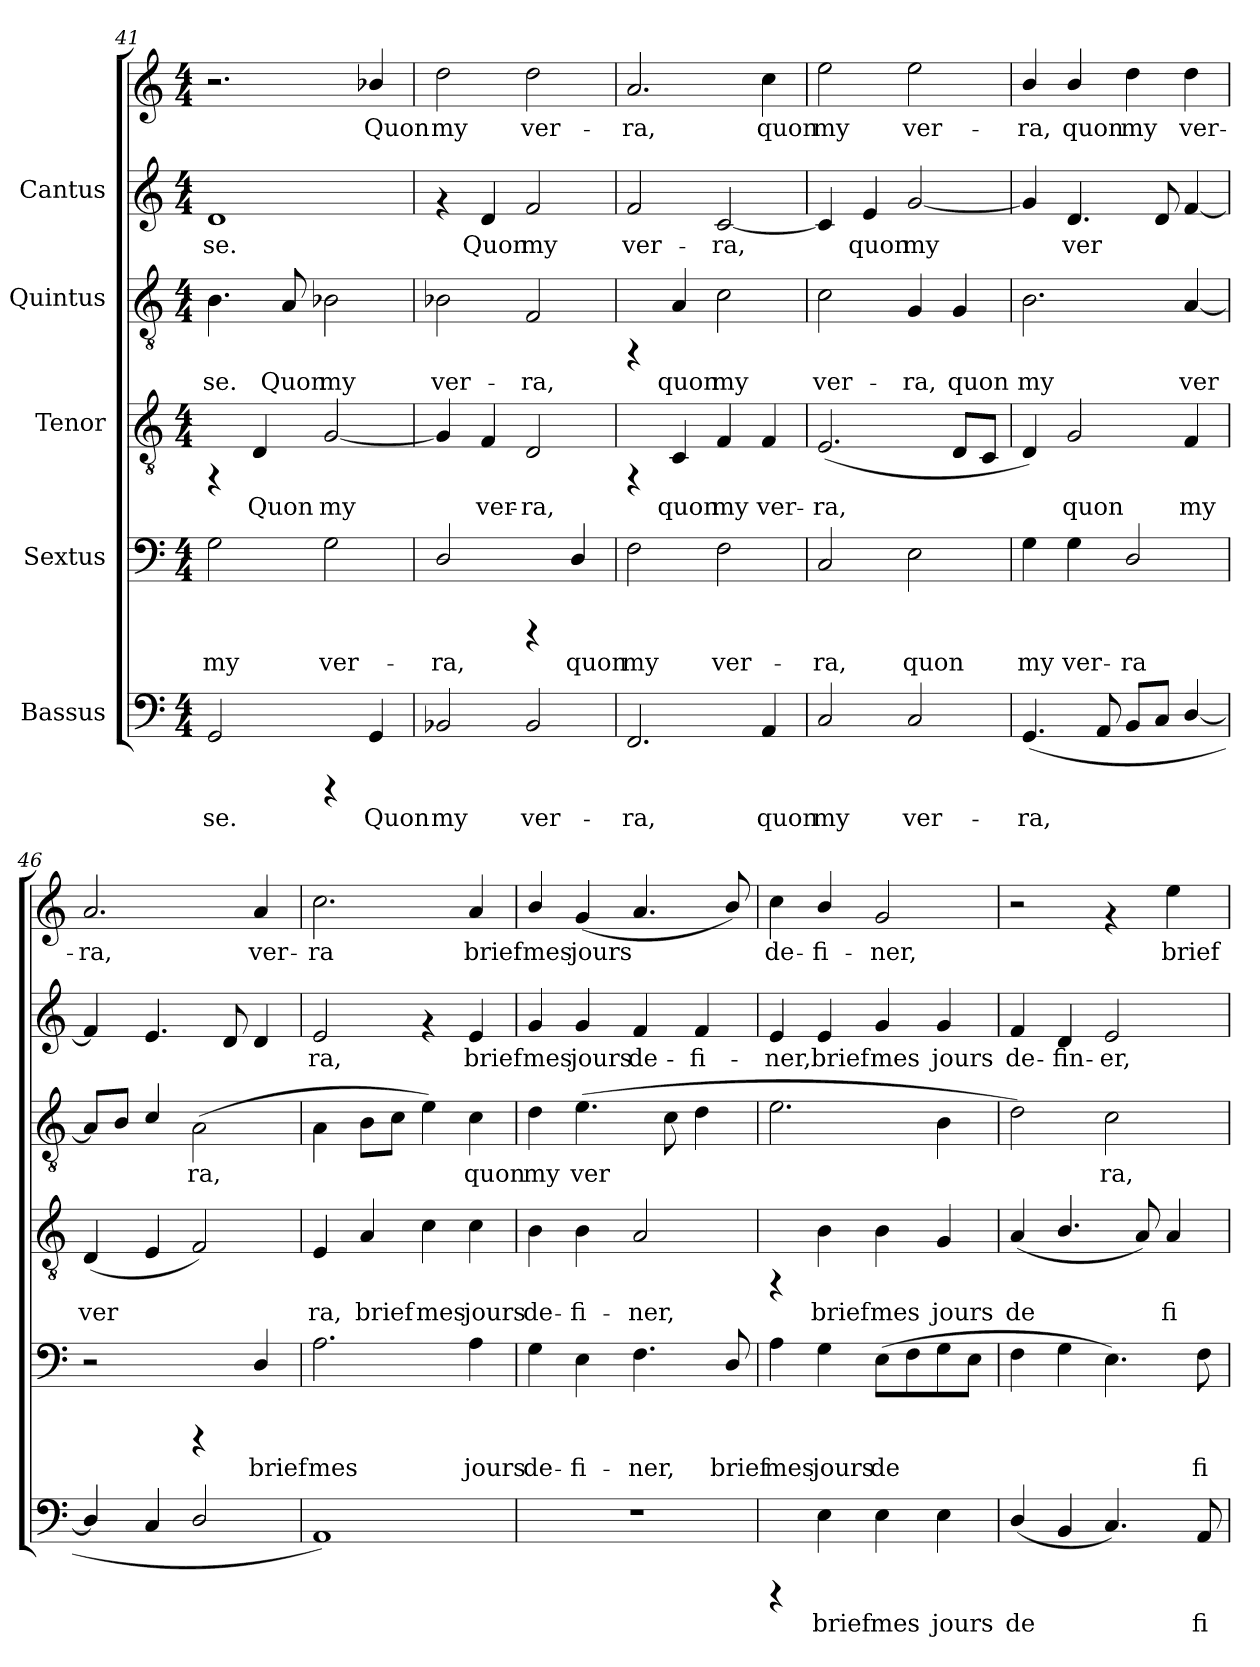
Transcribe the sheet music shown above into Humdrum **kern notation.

**kern	**text	**kern	**text	**kern	**text	**kern	**text	**kern	**text	**kern	**text
*part5	*part5	*part4	*part4	*part3	*part3	*part2	*part2	*part1	*part1	*part1	*part1
*staff6	*staff6	*staff5	*staff5	*staff4	*staff4	*staff3	*staff3	*staff2	*staff2	*staff1	*staff1
*I"Bassus	*	*I"Sextus	*	*I"Tenor	*	*I"Quintus	*	*I"Cantus	*	*	*
*clefF4	*	*clefF4	*	*clefGv2	*	*clefGv2	*	*clefG2	*	*clefG2	*
*M4/4	*	*M4/4	*	*M4/4	*	*M4/4	*	*M4/4	*	*M4/4	*
=41	=41	=41	=41	=41	=41	=41	=41	=41	=41	=41	=41
!	!LO:LY:b:cj	!	!LO:LY:b:cj	!	!	!	!LO:LY:b:cj	!	!LO:LY:b:cj	!	!
2GG/	-se.	2G\	my	4rFF	.	4.B\	-se.	1d	se.	2.r	.
!	!	!	!	!	!LO:LY:b:cj	!	!	!	!	!	!
.	.	.	.	4D/	Quon	.	.	.	.	.	.
!	!	!	!	!	!	!	!LO:LY:b:cj	!	!	!	!
.	.	.	.	.	.	8A/	Quon	.	.	.	.
!	!	!	!LO:LY:b:cj	!	!LO:LY:b:cj	!	!LO:LY:b:cj	!	!	!	!
4rCCC	.	2G\	ver-	[<2G/	my	2B-X\	my	.	.	.	.
!	!LO:LY:b:cj	!	!	!	!	!	!	!	!	!	!LO:LY:b
4GG/	Quon	.	.	.	.	.	.	.	.	4b-X/	-Quon
=42	=42	=42	=42	=42	=42	=42	=42	=42	=42	=42	=42
!	!LO:LY:b:cj	!	!LO:LY:b:cj	!	!LO:LY:b:cj	!	!LO:LY:b:cj	!	!	!	!LO:LY:b
2BB-X/	my	2D/	-ra,	4G/]	.	2B-X\	ver-	4rf	.	2dd\	my
!	!	!	!	!	!LO:LY:b:cj	!	!	!	!LO:LY:b:cj	!	!
.	.	.	.	4F/	ver-	.	.	4d/	-Quon	.	.
!	!LO:LY:b:cj	!	!	!	!LO:LY:b:cj	!	!LO:LY:b:cj	!	!LO:LY:b:cj	!	!LO:LY:b
2BB-/	ver-	4rCCC	.	2D/	-ra,	2F/	-ra,	2f/	my	2dd\	ver-
!	!	!	!LO:LY:b:cj	!	!	!	!	!	!	!	!
.	.	4D/	quon	.	.	.	.	.	.	.	.
=43	=43	=43	=43	=43	=43	=43	=43	=43	=43	=43	=43
!	!LO:LY:b:cj	!	!LO:LY:b:cj	!	!	!	!	!	!LO:LY:b:cj	!	!LO:LY:b
2.FF/	-ra,	2F\	my	4rFF	.	4rFF	.	2f/	ver-	2.a/	ra,
!	!	!	!	!	!LO:LY:b:cj	!	!LO:LY:b:cj	!	!	!	!
.	.	.	.	4C/	quon	4A/	quon	.	.	.	.
!	!	!	!LO:LY:b:cj	!	!LO:LY:b:cj	!	!LO:LY:b:cj	!	!LO:LY:b:cj	!	!
.	.	2F\	ver-	4F/	my	2c\	my	[<2c/	-ra,	.	.
!	!LO:LY:b:cj	!	!	!	!LO:LY:b:cj	!	!	!	!	!	!LO:LY:b
4AA/	quon	.	.	4F/	ver-	.	.	.	.	4cc\	quon
=44	=44	=44	=44	=44	=44	=44	=44	=44	=44	=44	=44
!	!LO:LY:b:cj	!	!LO:LY:b:cj	!	!LO:LY:b:cj	!	!LO:LY:b:cj	!	!LO:LY:b:cj	!	!LO:LY:b
2C/	my	2C/	-ra,	(<2.E/	-ra,	2c\	ver-	4c/]	-	2ee\	my
!	!	!	!	!	!	!	!	!	!LO:LY:b:cj	!	!
.	.	.	.	.	.	.	.	4e/	quon	.	.
!	!LO:LY:b:cj	!	!LO:LY:b:cj	!	!	!	!LO:LY:b:cj	!	!LO:LY:b:cj	!	!LO:LY:b
2C/	ver-	2E\	quon	.	.	4G/	-ra,	[<2g/	my	2ee\	ver-
!	!	!	!	!	!LO:LY:b:cj	!	!LO:LY:b:cj	!	!	!	!
.	.	.	.	8D/L	.	4G/	quon	.	.	.	.
!	!	!	!	!	!LO:LY:b:cj	!	!	!	!	!	!
.	.	.	.	8C/J	.	.	.	.	.	.	.
!!LO:LB:g=z
=45	=45	=45	=45	=45	=45	=45	=45	=45	=45	=45	=45
!	!LO:LY:b:cj	!	!LO:LY:b:cj	!	!LO:LY:b:cj	!	!LO:LY:b:cj	!	!LO:LY:b:cj	!	!LO:LY:b
(<4.GG/	-ra,	4G\	my	4D/)	.	2.B\	my	4g/]	-	4b/	ra,
!	!	!	!LO:LY:b:cj	!	!LO:LY:b:cj	!	!	!	!LO:LY:b:cj	!	!LO:LY:b
.	.	4G\	ver-	2G/	quon	.	.	4.d/	ver-	4b/	quon
!	!LO:LY:b:cj	!	!	!	!	!	!	!	!	!	!
8AA/	.	.	.	.	.	.	.	.	.	.	.
!	!LO:LY:b:cj	!	!LO:LY:b:cj	!	!	!	!	!	!	!	!LO:LY:b
8BB/L	.	2D/	-ra	.	.	.	.	.	.	4dd\	my
!	!LO:LY:b:cj	!	!	!	!	!	!	!	!LO:LY:b:cj	!	!
8C/J	.	.	.	.	.	.	.	8d/	--	.	.
!	!LO:LY:b:cj	!	!	!	!LO:LY:b:cj	!	!LO:LY:b:cj	!	!LO:LY:b:cj	!	!LO:LY:b
[<4D/	.	.	.	4F/	my	[<4A/	ver-	[<4f/	--	4dd\	ver-
=46	=46	=46	=46	=46	=46	=46	=46	=46	=46	=46	=46
!	!	!	!	!	!LO:LY:b:cj	!	!LO:LY:b:cj	!	!	!	!LO:LY:b
4D/]	.	2r	.	(<4D/	ver-	8A/L]	-	4f/]	.	2.a/	-ra,
!	!	!	!	!	!	!	!LO:LY:b:cj	!	!	!	!
.	.	.	.	.	.	8B/J	.	.	.	.	.
!	!	!	!	!	!LO:LY:b:cj	!	!LO:LY:b:cj	!	!	!	!
4C/	.	.	.	4E/	--	4c/	.	4.e/	.	.	.
!	!	!	!	!	!LO:LY:b:cj	!	!LO:LY:b:cj	!	!	!	!
2D/	.	4rCCC	.	2F/)	--	(>2A\	ra,	.	.	.	.
.	.	.	.	.	.	.	.	8d/	.	.	.
!	!	!	!LO:LY:b:cj	!	!	!	!	!	!	!	!LO:LY:b
.	.	4D/	brief	.	.	.	.	4d/	.	4a/	ver-
=47	=47	=47	=47	=47	=47	=47	=47	=47	=47	=47	=47
!	!	!	!LO:LY:b:cj	!	!LO:LY:b:cj	!	!LO:LY:b:cj	!	!LO:LY:b:cj	!	!LO:LY:b
1AA)	.	2.A\	mes	4E/	-ra,	4A\	.	2e/	ra,	2.cc\	-ra
!	!	!	!	!	!LO:LY:b:cj	!	!LO:LY:b:cj	!	!	!	!
.	.	.	.	4A/	brief	8B\L	.	.	.	.	.
!	!	!	!	!	!	!	!LO:LY:b:cj	!	!	!	!
.	.	.	.	.	.	8c\J	.	.	.	.	.
!	!	!	!	!	!LO:LY:b:cj	!	!LO:LY:b:cj	!	!	!	!
.	.	.	.	4c\	mes	4e\)	.	4rf	.	.	.
!	!	!	!LO:LY:b:cj	!	!LO:LY:b:cj	!	!LO:LY:b:cj	!	!LO:LY:b:cj	!	!LO:LY:b
.	.	4A\	jours	4c\	jours	4c\	quon	4e/	brief	4a/	brief
=48	=48	=48	=48	=48	=48	=48	=48	=48	=48	=48	=48
!	!	!	!LO:LY:b:cj	!	!LO:LY:b:cj	!	!LO:LY:b:cj	!	!LO:LY:b:cj	!	!LO:LY:b
1r	.	4G\	de-	4B\	de-	4d\	my	4g/	mes	4b/	mes
!	!	!	!LO:LY:b:cj	!	!LO:LY:b:cj	!	!LO:LY:b:cj	!	!LO:LY:b:cj	!	!LO:LY:b
.	.	4E\	-fi-	4B\	-fi-	(>4.e\	ver-	4g/	jours	(<4g/	jours
!	!	!	!LO:LY:b:cj	!	!LO:LY:b:cj	!	!	!	!LO:LY:b:cj	!	!LO:LY:b
.	.	4.F\	-ner,	2A/	-ner,	.	.	4f/	de-	4.a/	.
!	!	!	!	!	!	!	!LO:LY:b:cj	!	!	!	!
.	.	.	.	.	.	8c\	--	.	.	.	.
!	!	!	!	!	!	!	!LO:LY:b:cj	!	!LO:LY:b:cj	!	!
.	.	.	.	.	.	4d\	--	4f/	-fi-	.	.
!	!	!	!LO:LY:b:cj	!	!	!	!	!	!	!	!LO:LY:b
.	.	8D/	brief	.	.	.	.	.	.	8b/)	.
!!LO:PB:g=z
=49	=49	=49	=49	=49	=49	=49	=49	=49	=49	=49	=49
!	!	!	!LO:LY:b:cj	!	!	!	!	!	!LO:LY:b:cj	!	!LO:LY:b
4rCCC	.	4A\	mes	4rFF	.	2.e\	.	4e/	ner,	4cc\	-de-
!	!LO:LY:b:cj	!	!LO:LY:b:cj	!	!LO:LY:b:cj	!	!	!	!LO:LY:b:cj	!	!LO:LY:b
4E\	brief	4G\	jours	4B\	brief	.	.	4e/	brief	4b/	-fi-
!	!LO:LY:b:cj	!	!LO:LY:b:cj	!	!LO:LY:b:cj	!	!	!	!LO:LY:b:cj	!	!LO:LY:b
4E\	mes	(>8E\L	de-	4B\	mes	.	.	4g/	mes	2g/	-ner,
!	!	!	!LO:LY:b:cj	!	!	!	!	!	!	!	!
.	.	8F\	--	.	.	.	.	.	.	.	.
!	!LO:LY:b:cj	!	!LO:LY:b:cj	!	!LO:LY:b:cj	!	!	!	!LO:LY:b:cj	!	!
4E\	jours	8G\	--	4G/	jours	4B\	.	4g/	jours	.	.
!	!	!	!LO:LY:b:cj	!	!	!	!	!	!	!	!
.	.	8E\J	--	.	.	.	.	.	.	.	.
=50	=50	=50	=50	=50	=50	=50	=50	=50	=50	=50	=50
!	!LO:LY:b:cj	!	!LO:LY:b:cj	!	!LO:LY:b:cj	!	!LO:LY:b:cj	!	!LO:LY:b:cj	!	!
(<4D/	de-	4F\	-	(<4A/	de-	2d\)	-	4f/	de-	2r	.
!	!LO:LY:b:cj	!	!LO:LY:b:cj	!	!LO:LY:b:cj	!	!	!	!LO:LY:b:cj	!	!
4BB/	-	4G\	.	4.B/	-	.	.	4d/	-fin-	.	.
!	!LO:LY:b:cj	!	!LO:LY:b:cj	!	!	!	!LO:LY:b:cj	!	!LO:LY:b:cj	!	!
4.C/)	.	4.E\)	.	.	.	2c\	ra,	2e/	-er,	4rf	.
!	!	!	!	!	!LO:LY:b:cj	!	!	!	!	!	!
.	.	.	.	8A/)	.	.	.	.	.	.	.
!	!	!	!	!	!LO:LY:b:cj	!	!	!	!	!	!LO:LY:b
.	.	.	.	4A/	fi-	.	.	.	.	4ee\	brief
!	!LO:LY:b:cj	!	!LO:LY:b:cj	!	!	!	!	!	!	!	!
8AA/	fi-	8F\	fi-	.	.	.	.	.	.	.	.
=	=	=	=	=	=	=	=	=	=	=	=
*-	*-	*-	*-	*-	*-	*-	*-	*-	*-	*-	*-
